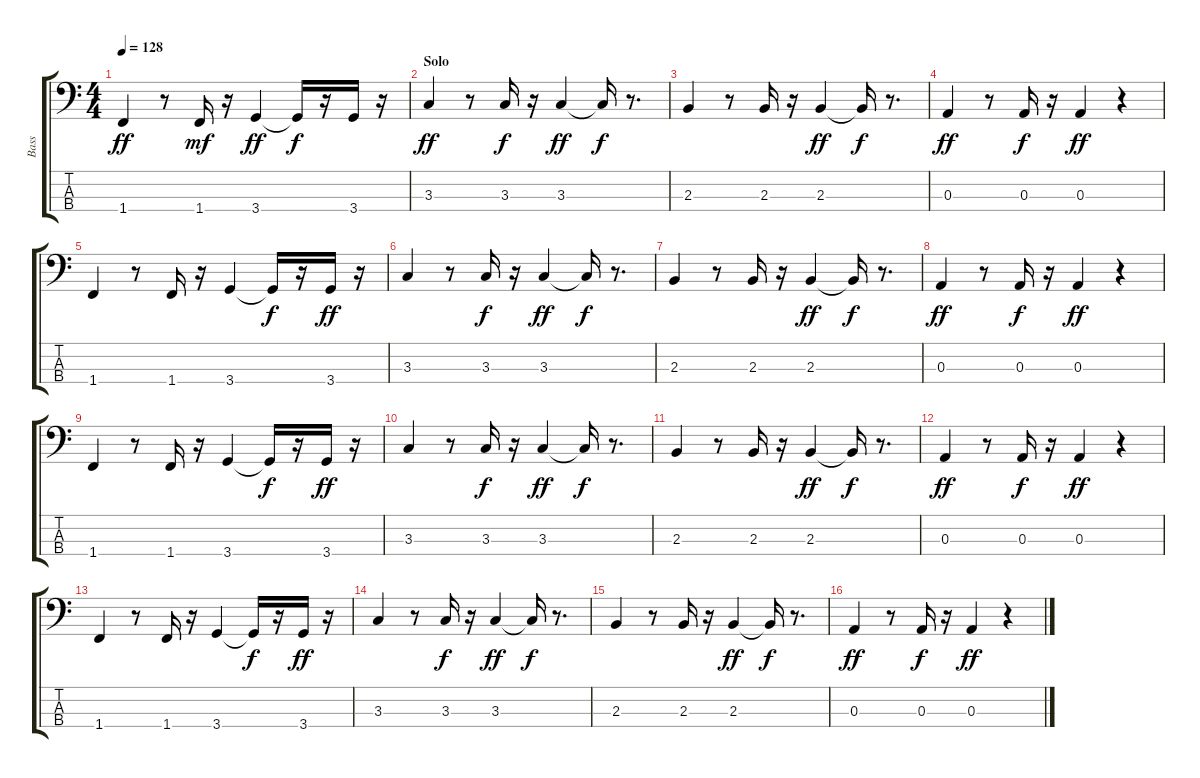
\track ("Bass" "Bass") {instrument electricbassfinger}
\staff {score tabs}
\tuning (G2 D2 A1 E1) {hide}
\ts (4 4)
\tempo 128
\clef f4
\ks c
1.4.4{dy ff} r.8 1.4.16{dy mf} r.16 3.4.4{dy ff} 3.4{t}.16{dy f} r.16 3.4.16 r.16 |
\section ("" "Solo")
3.3.4{dy ff} r.8 3.3.16{dy f} r.16 3.3.4{dy ff} 3.3{t}.16{dy f} r.8{d} |
2.3.4 r.8 2.3.16 r.16 2.3.4{dy ff} 2.3{t}.16{dy f} r.8{d} |
0.3.4{dy ff} r.8 0.3.16{dy f} r.16 0.3.4{dy ff} r.4 |
1.4.4 r.8 1.4.16 r.16 3.4.4 3.4{t}.16{dy f} r.16 3.4.16{dy ff} r.16 |
3.3.4 r.8 3.3.16{dy f} r.16 3.3.4{dy ff} 3.3{t}.16{dy f} r.8{d} |
2.3.4 r.8 2.3.16 r.16 2.3.4{dy ff} 2.3{t}.16{dy f} r.8{d} |
0.3.4{dy ff} r.8 0.3.16{dy f} r.16 0.3.4{dy ff} r.4 |
1.4.4 r.8 1.4.16 r.16 3.4.4 3.4{t}.16{dy f} r.16 3.4.16{dy ff} r.16 |
3.3.4 r.8 3.3.16{dy f} r.16 3.3.4{dy ff} 3.3{t}.16{dy f} r.8{d} |
2.3.4 r.8 2.3.16 r.16 2.3.4{dy ff} 2.3{t}.16{dy f} r.8{d} |
0.3.4{dy ff} r.8 0.3.16{dy f} r.16 0.3.4{dy ff} r.4 |
1.4.4 r.8 1.4.16 r.16 3.4.4 3.4{t}.16{dy f} r.16 3.4.16{dy ff} r.16 |
3.3.4 r.8 3.3.16{dy f} r.16 3.3.4{dy ff} 3.3{t}.16{dy f} r.8{d} |
2.3.4 r.8 2.3.16 r.16 2.3.4{dy ff} 2.3{t}.16{dy f} r.8{d} |
0.3.4{dy ff} r.8 0.3.16{dy f} r.16 0.3.4{dy ff} r.4
